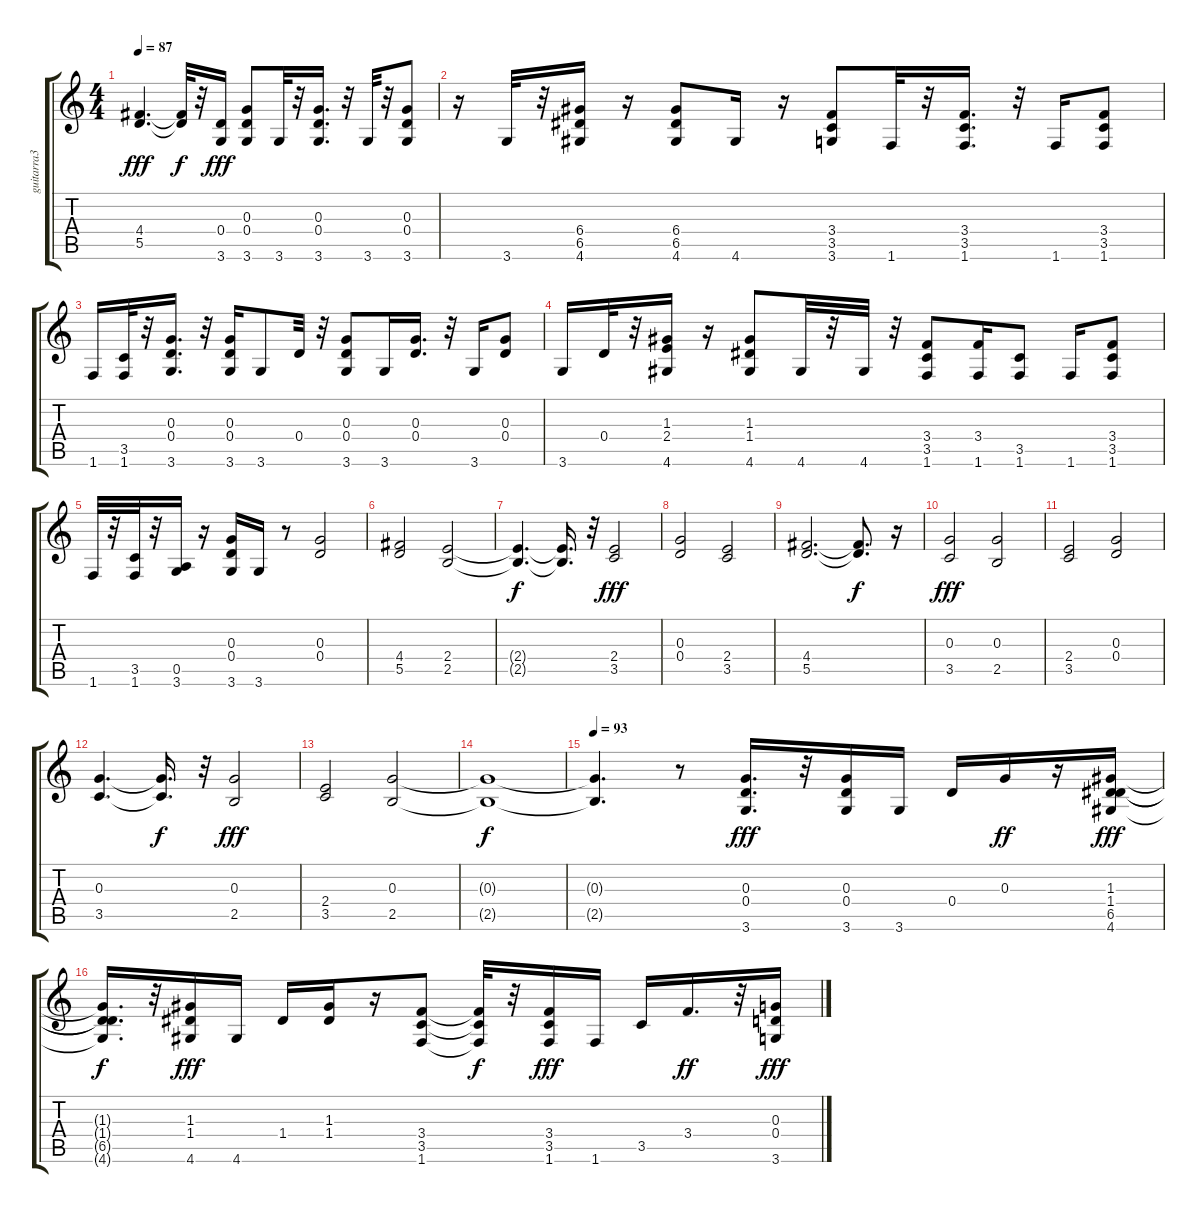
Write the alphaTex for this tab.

\track ("guitarra3" "guitarra3") {instrument distortionguitar}
\staff {score tabs}
\tuning (E4 B3 G3 D3 A2 E2) {hide}
\ts (4 4)
\tempo 87
\clef g2
\ks c
(4.4 5.5).4{d dy fff} (4.4{t} 5.5{t}).32{dy f} r.32 (0.4 3.6).16{dy fff} (0.3 0.4 3.6).8 3.6.32 r.32 (0.3 0.4 3.6).16{d} r.32 3.6.32 r.32 (0.3 0.4 3.6).8 |
r.16 3.6.32 r.32 (6.4 6.5 4.6).16 r.16 (6.4 6.5 4.6).8 4.6.16 r.16 (3.4 3.5 3.6).8 1.6.32 r.32 (3.4 3.5 1.6).16{d} r.32 1.6.16 (3.4 3.5 1.6).8 |
1.6.16 (3.5 1.6).32 r.32 (0.3 0.4 3.6).16{d} r.32 (0.3 0.4 3.6).16 3.6.8 0.4.32 r.32 (0.3 0.4 3.6).8 3.6.16 (0.3 0.4).16{d} r.32 3.6.16 (0.3 0.4).8 |
3.6.16 0.4.32 r.32 (1.3 2.4 4.6).16 r.16 (1.3 1.4 4.6).8 4.6.32 r.32 4.6.32 r.32 (3.4 3.5 1.6).8 (3.4 1.6).16 (3.5 1.6).8 1.6.16 (3.4 3.5 1.6).8 |
1.6.32 r.32 (3.5 1.6).32 r.32 (0.5 3.6).16 r.16 (0.3 0.4 3.6).16 3.6.16 r.8 (0.3 0.4).2 |
(4.4 5.5).2 (2.4 2.5).2 |
(2.4{t} 2.5{t}).4{d dy f} (2.4{t} 2.5{t}).16{d} r.32 (2.4 3.5).2{dy fff} |
(0.3 0.4).2 (2.4 3.5).2 |
(4.4 5.5).2{d} (4.4{t} 5.5{t}).8{d dy f} r.16 |
(0.3 3.5).2{dy fff} (0.3 2.5).2 |
(2.4 3.5).2 (0.3 0.4).2 |
(0.3 3.5).4{d} (0.3{t} 3.5{t}).16{d dy f} r.32 (0.3 2.5).2{dy fff} |
(2.4 3.5).2 (0.3 2.5).2 |
(0.3{t} 2.5{t}).1{dy f} |
\tempo 93
(0.3{t} 2.5{t}).4{d} r.8 (0.3 0.4 3.6).16{d dy fff} r.32 (0.3 0.4 3.6).16 3.6.16 0.4.16 0.3.16{dy ff} r.16 (1.3 1.4 6.5 4.6).16{dy fff} |
(1.3{t} 1.4{t} 6.5{t} 4.6{t}).16{d dy f} r.32 (1.3 1.4 4.6).16{dy fff} 4.6.16 1.4.16 (1.3 1.4).16 r.16 (3.4 3.5 1.6).8 (3.4{t} 3.5{t} 1.6{t}).32{dy f} r.32 (3.4 3.5 1.6).16{dy fff} 1.6.16 3.5.16 3.4.16{d dy ff} r.32 (0.3 0.4 3.6).16{dy fff}
